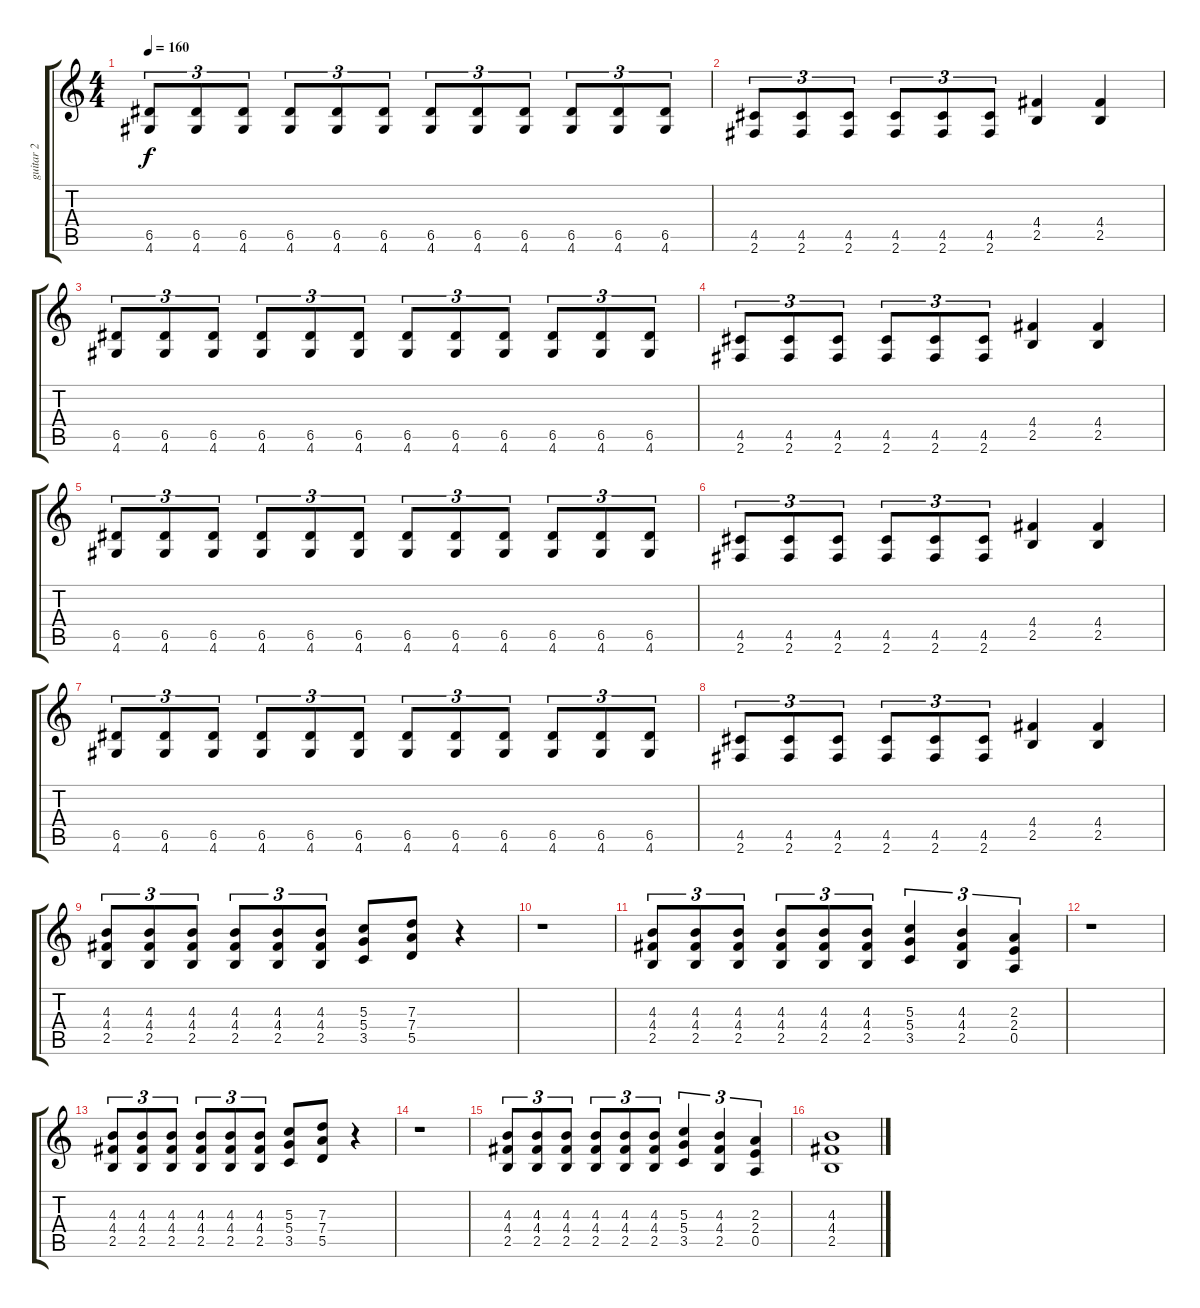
\track ("guitar 2" "guitar 2") {instrument distortionguitar}
\staff {score tabs}
\tuning (E4 B3 G3 D3 A2 E2) {hide}
\ts (4 4)
\tempo 160
\clef g2
\ks c
(6.5 4.6).8{tu (3 2) dy f} (6.5 4.6).8{tu (3 2)} (6.5 4.6).8{tu (3 2)} (6.5 4.6).8{tu (3 2)} (6.5 4.6).8{tu (3 2)} (6.5 4.6).8{tu (3 2)} (6.5 4.6).8{tu (3 2)} (6.5 4.6).8{tu (3 2)} (6.5 4.6).8{tu (3 2)} (6.5 4.6).8{tu (3 2)} (6.5 4.6).8{tu (3 2)} (6.5 4.6).8{tu (3 2)} |
(4.5 2.6).8{tu (3 2)} (4.5 2.6).8{tu (3 2)} (4.5 2.6).8{tu (3 2)} (4.5 2.6).8{tu (3 2)} (4.5 2.6).8{tu (3 2)} (4.5 2.6).8{tu (3 2)} (4.4 2.5).4 (4.4 2.5).4 |
(6.5 4.6).8{tu (3 2)} (6.5 4.6).8{tu (3 2)} (6.5 4.6).8{tu (3 2)} (6.5 4.6).8{tu (3 2)} (6.5 4.6).8{tu (3 2)} (6.5 4.6).8{tu (3 2)} (6.5 4.6).8{tu (3 2)} (6.5 4.6).8{tu (3 2)} (6.5 4.6).8{tu (3 2)} (6.5 4.6).8{tu (3 2)} (6.5 4.6).8{tu (3 2)} (6.5 4.6).8{tu (3 2)} |
(4.5 2.6).8{tu (3 2)} (4.5 2.6).8{tu (3 2)} (4.5 2.6).8{tu (3 2)} (4.5 2.6).8{tu (3 2)} (4.5 2.6).8{tu (3 2)} (4.5 2.6).8{tu (3 2)} (4.4 2.5).4 (4.4 2.5).4 |
(6.5 4.6).8{tu (3 2)} (6.5 4.6).8{tu (3 2)} (6.5 4.6).8{tu (3 2)} (6.5 4.6).8{tu (3 2)} (6.5 4.6).8{tu (3 2)} (6.5 4.6).8{tu (3 2)} (6.5 4.6).8{tu (3 2)} (6.5 4.6).8{tu (3 2)} (6.5 4.6).8{tu (3 2)} (6.5 4.6).8{tu (3 2)} (6.5 4.6).8{tu (3 2)} (6.5 4.6).8{tu (3 2)} |
(4.5 2.6).8{tu (3 2)} (4.5 2.6).8{tu (3 2)} (4.5 2.6).8{tu (3 2)} (4.5 2.6).8{tu (3 2)} (4.5 2.6).8{tu (3 2)} (4.5 2.6).8{tu (3 2)} (4.4 2.5).4 (4.4 2.5).4 |
(6.5 4.6).8{tu (3 2)} (6.5 4.6).8{tu (3 2)} (6.5 4.6).8{tu (3 2)} (6.5 4.6).8{tu (3 2)} (6.5 4.6).8{tu (3 2)} (6.5 4.6).8{tu (3 2)} (6.5 4.6).8{tu (3 2)} (6.5 4.6).8{tu (3 2)} (6.5 4.6).8{tu (3 2)} (6.5 4.6).8{tu (3 2)} (6.5 4.6).8{tu (3 2)} (6.5 4.6).8{tu (3 2)} |
(4.5 2.6).8{tu (3 2)} (4.5 2.6).8{tu (3 2)} (4.5 2.6).8{tu (3 2)} (4.5 2.6).8{tu (3 2)} (4.5 2.6).8{tu (3 2)} (4.5 2.6).8{tu (3 2)} (4.4 2.5).4 (4.4 2.5).4 |
(4.3 4.4 2.5).8{tu (3 2)} (4.3 4.4 2.5).8{tu (3 2)} (4.3 4.4 2.5).8{tu (3 2)} (4.3 4.4 2.5).8{tu (3 2)} (4.3 4.4 2.5).8{tu (3 2)} (4.3 4.4 2.5).8{tu (3 2)} (5.3 5.4 3.5).8 (7.3 7.4 5.5).8 r.4 |
r.1 |
(4.3 4.4 2.5).8{tu (3 2)} (4.3 4.4 2.5).8{tu (3 2)} (4.3 4.4 2.5).8{tu (3 2)} (4.3 4.4 2.5).8{tu (3 2)} (4.3 4.4 2.5).8{tu (3 2)} (4.3 4.4 2.5).8{tu (3 2)} (5.3 5.4 3.5).4{tu (3 2)} (4.3 4.4 2.5).4{tu (3 2)} (2.3 2.4 0.5).4{tu (3 2)} |
r.1 |
(4.3 4.4 2.5).8{tu (3 2)} (4.3 4.4 2.5).8{tu (3 2)} (4.3 4.4 2.5).8{tu (3 2)} (4.3 4.4 2.5).8{tu (3 2)} (4.3 4.4 2.5).8{tu (3 2)} (4.3 4.4 2.5).8{tu (3 2)} (5.3 5.4 3.5).8 (7.3 7.4 5.5).8 r.4 |
r.1 |
(4.3 4.4 2.5).8{tu (3 2)} (4.3 4.4 2.5).8{tu (3 2)} (4.3 4.4 2.5).8{tu (3 2)} (4.3 4.4 2.5).8{tu (3 2)} (4.3 4.4 2.5).8{tu (3 2)} (4.3 4.4 2.5).8{tu (3 2)} (5.3 5.4 3.5).4{tu (3 2)} (4.3 4.4 2.5).4{tu (3 2)} (2.3 2.4 0.5).4{tu (3 2)} |
(4.3 4.4 2.5).1
